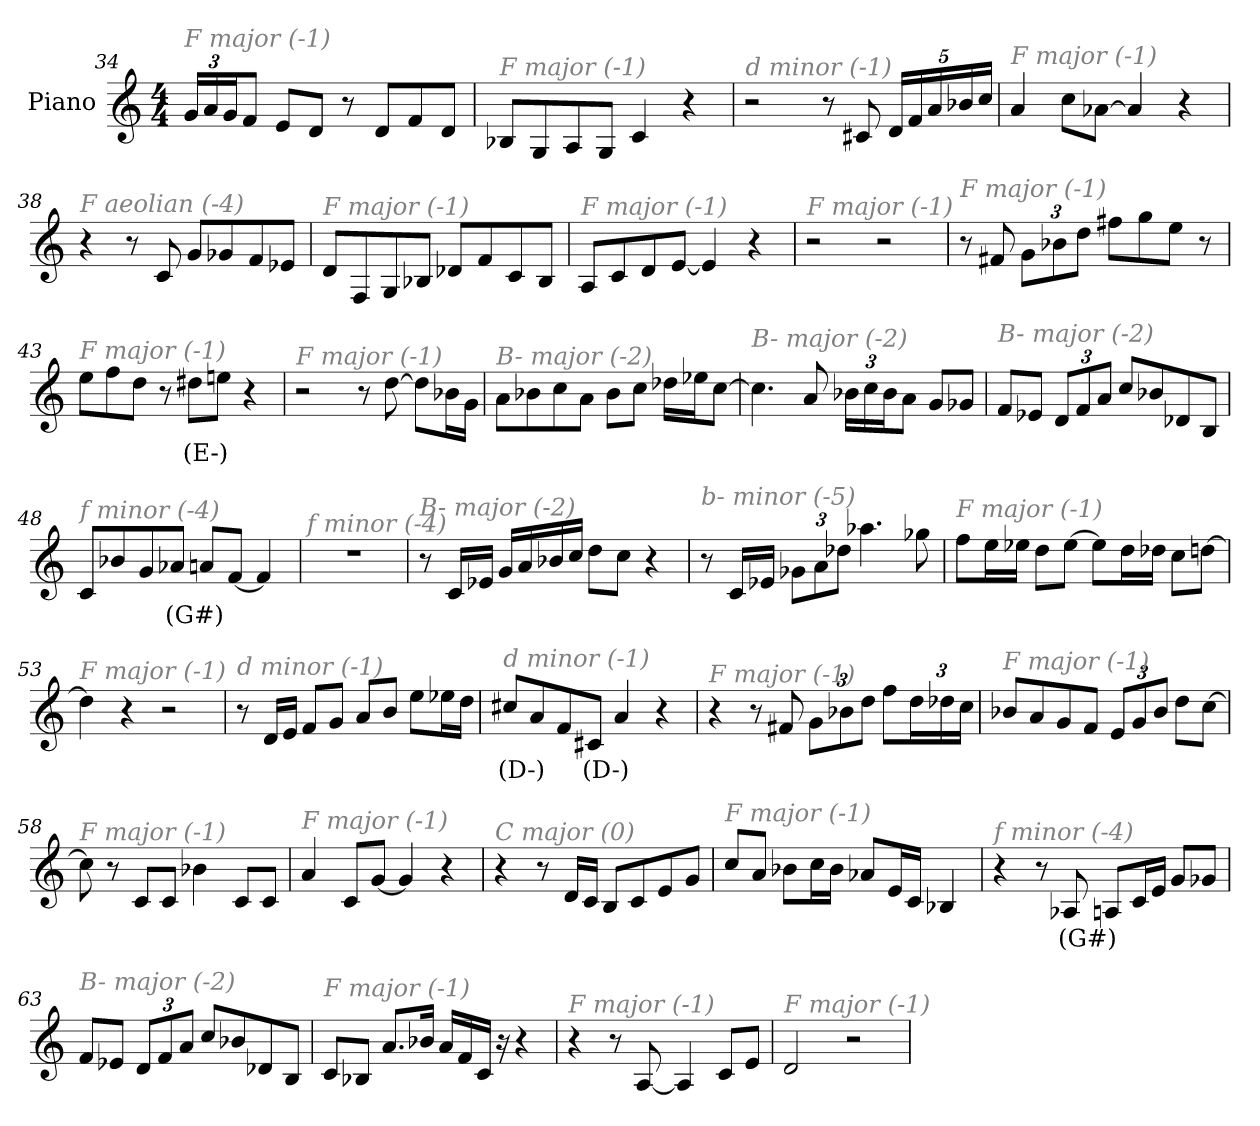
**kern	**text
*part1	*part1
*staff1	*staff1
*I"Piano	*
*I'Pno	*
!!LO:LB:g=z
*clefG2	*
*k[]	*
*M4/4	*
*Xbrackettup	*
=34	=34
!LO:TX:i:color=#808080:t=F major (-1)	!
24g/LL	.
24a/	.
24g/J	.
8f/J	.
8e/L	.
8d/J	.
8r	.
8d/L	.
8f/	.
8d/J	.
=35	=35
!LO:TX:i:color=#808080:t=F major (-1)	!
8B-X/L	.
8G/	.
8A/	.
8G/J	.
4c/	.
4r	.
=36	=36
!LO:TX:i:color=#808080:t=d minor (-1)	!
2r	.
8r	.
8c#X/	.
20d/LL	.
20f/	.
20a/	.
20b-X/	.
20cc/JJ	.
=37	=37
!LO:TX:i:color=#808080:t=F major (-1)	!
4a/	.
8cc\L	.
[8a-X\J	.
4a-/]	.
4r	.
!!LO:LB:g=z
=38	=38
!LO:TX:i:color=#808080:t=F aeolian (-4)	!
4r	.
8r	.
8c/	.
8g/L	.
8g-X/	.
8f/	.
8e-X/J	.
=39	=39
!LO:TX:i:color=#808080:t=F major (-1)	!
8d/L	.
8F/	.
8G/	.
8B-X/J	.
8d-X/L	.
8f/	.
8c/	.
8B-/J	.
=40	=40
!LO:TX:i:color=#808080:t=F major (-1)	!
8A/L	.
8c/	.
8d/	.
[8e/J	.
4e/]	.
4r	.
=41	=41
!LO:TX:i:color=#808080:t=F major (-1)	!
2r	.
2r	.
=42	=42
!LO:TX:i:color=#808080:t=F major (-1)	!
8r	.
8f#X/	.
12g\L	.
12b-X\	.
12dd\J	.
8ff#X\L	.
8gg\	.
8ee\J	.
8r	.
!!LO:PB:g=z
=43	=43
!LO:TX:i:color=#808080:t=F major (-1)	!
8ee\L	.
8ff\	.
8dd\J	.
8r	.
8dd#Xi\L	(E-)
8een\J	.
4r	.
=44	=44
!LO:TX:i:color=#808080:t=F major (-1)	!
2r	.
8r	.
[8dd\	.
8dd\L]	.
16b-X\L	.
16g\JJ	.
=45	=45
!LO:TX:i:color=#808080:t=B- major (-2)	!
8a\L	.
8b-X\	.
8cc\	.
8a\J	.
8b-\L	.
8cc\J	.
16dd-X\LL	.
16ee-X\J	.
[8cc\J	.
=46	=46
!LO:TX:i:color=#808080:t=B- major (-2)	!
4.cc\]	.
8a/	.
24b-X\LL	.
24cc\	.
24b-\J	.
8a\J	.
8g/L	.
8g-X/J	.
!!LO:LB:g=z
=47	=47
!LO:TX:i:color=#808080:t=B- major (-2)	!
8f/L	.
8e-X/J	.
12d/L	.
12f/	.
12a/J	.
8cc/L	.
8b-X/	.
8d-X/	.
8B/J	.
=48	=48
!LO:TX:i:color=#808080:t=f minor (-4)	!
8c/L	.
8b-X/	.
8g/	.
8a-Xi/J	(G#)
8a/L	.
[8f/J	.
4f/]	.
=49	=49
!LO:TX:i:color=#808080:t=f minor (-4)	!
1r	.
=50	=50
!LO:TX:i:color=#808080:t=B- major (-2)	!
8r	.
16c/LL	.
16e-X/JJ	.
16g/LL	.
16a/	.
16b-X/	.
16cc/JJ	.
8dd\L	.
8cc\J	.
4r	.
!!LO:LB:g=z
=51	=51
!LO:TX:i:color=#808080:t=b- minor (-5)	!
8r	.
16c/LL	.
16e-X/JJ	.
12g-X\L	.
12a\	.
12dd-X\J	.
4.aa-X\	.
8gg-X\	.
=52	=52
!LO:TX:i:color=#808080:t=F major (-1)	!
8ff\L	.
16ee\L	.
16ee-X\JJ	.
8dd\L	.
[8ee-\J	.
8ee-\L]	.
16dd\L	.
16dd-X\JJ	.
8cc\L	.
[8ddn\J	.
=53	=53
!LO:TX:i:color=#808080:t=F major (-1)	!
4dd\]	.
4r	.
2r	.
=54	=54
!LO:TX:i:color=#808080:t=d minor (-1)	!
8r	.
16d/LL	.
16e/JJ	.
8f/L	.
8g/J	.
8a/L	.
8b/J	.
8ee\L	.
16ee-X\L	.
16dd\JJ	.
!!LO:LB:g=z
=55	=55
!LO:TX:i:color=#808080:t=d minor (-1)	!
8cc#Xi/L	(D-)
8a/	.
8f/	.
8c#Xi/J	(D-)
4a/	.
4r	.
=56	=56
!LO:TX:i:color=#808080:t=F major (-1)	!
4r	.
8r	.
8f#X/	.
12g\L	.
12b-X\	.
12dd\J	.
8ff\L	.
24dd\L	.
24dd-X\	.
24cc\JJ	.
=57	=57
!LO:TX:i:color=#808080:t=F major (-1)	!
8b-X/L	.
8a/	.
8g/	.
8f/J	.
12e/L	.
12g/	.
12b-/J	.
8dd\L	.
[8cc\J	.
=58	=58
!LO:TX:i:color=#808080:t=F major (-1)	!
8cc\]	.
8r	.
8c/L	.
8c/J	.
4b-X\	.
8c/L	.
8c/J	.
!!LO:LB:g=z
=59	=59
!LO:TX:i:color=#808080:t=F major (-1)	!
4a/	.
8c/L	.
[8g/J	.
4g/]	.
4r	.
=60	=60
!LO:TX:i:color=#808080:t=C major (0)	!
4r	.
8r	.
16d/LL	.
16c/JJ	.
8B/L	.
8c/	.
8e/	.
8g/J	.
=61	=61
!LO:TX:i:color=#808080:t=F major (-1)	!
8cc/L	.
8a/J	.
8b-X\L	.
16cc\L	.
16b-\JJ	.
8a-X/L	.
16e/L	.
16c/JJ	.
4B-X/	.
=62	=62
!LO:TX:i:color=#808080:t=f minor (-4)	!
4r	.
8r	.
8A-Xi/	(G#)
8A/L	.
16c/L	.
16e/JJ	.
8g/L	.
8g-X/J	.
!!LO:LB:g=z
=63	=63
!LO:TX:i:color=#808080:t=B- major (-2)	!
8f/L	.
8e-X/J	.
12d/L	.
12f/	.
12a/J	.
8cc/L	.
8b-X/	.
8d-X/	.
8B/J	.
=64	=64
!LO:TX:i:color=#808080:t=F major (-1)	!
8c/L	.
8B-X/J	.
8.a/L	.
16b-X/Jk	.
16a/LL	.
16f/	.
16c/JJ	.
16r	.
4r	.
=65	=65
!LO:TX:i:color=#808080:t=F major (-1)	!
4r	.
8r	.
[8A/	.
4A/]	.
8c/L	.
8e/J	.
=66	=66
!LO:TX:i:color=#808080:t=F major (-1)	!
2d/	.
2r	.
=	=
*-	*-
